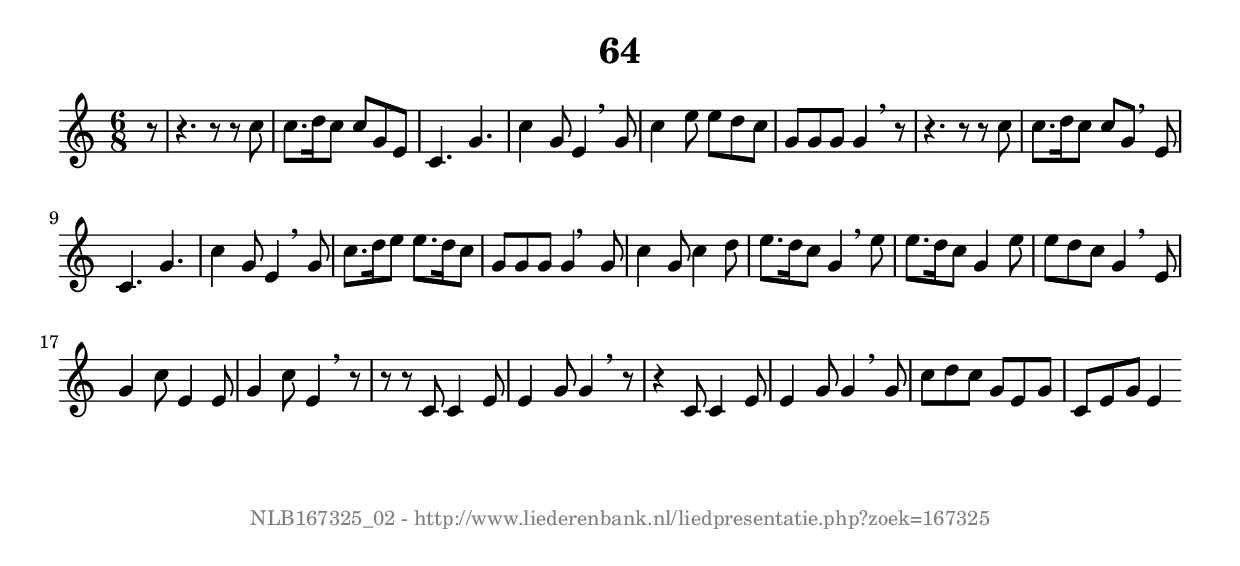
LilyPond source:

%
% produced by wce2krn 1.64 (7 June 2014)
%
\version"2.16"
#(append! paper-alist '(("long" . (cons (* 210 mm) (* 2000 mm)))))
#(set-default-paper-size "long")
sb = {\breathe}
mBreak = {\breathe }
bBreak = {\breathe }
x = {\once\override NoteHead #'style = #'cross }
gl=\glissando
itime={\override Staff.TimeSignature #'stencil = ##f }
ficta = {\once\set suggestAccidentals = ##t}
fine = {\once\override Score.RehearsalMark #'self-alignment-X = #1 \mark \markup {\italic{Fine}}}
dc = {\once\override Score.RehearsalMark #'self-alignment-X = #1 \mark \markup {\italic{D.C.}}}
dcf = {\once\override Score.RehearsalMark #'self-alignment-X = #1 \mark \markup {\italic{D.C. al Fine}}}
dcc = {\once\override Score.RehearsalMark #'self-alignment-X = #1 \mark \markup {\italic{D.C. al Coda}}}
ds = {\once\override Score.RehearsalMark #'self-alignment-X = #1 \mark \markup {\italic{D.S.}}}
dsf = {\once\override Score.RehearsalMark #'self-alignment-X = #1 \mark \markup {\italic{D.S. al Fine}}}
dsc = {\once\override Score.RehearsalMark #'self-alignment-X = #1 \mark \markup {\italic{D.S. al Coda}}}
pv = {\set Score.repeatCommands = #'((volta "1"))}
sv = {\set Score.repeatCommands = #'((volta "2"))}
tv = {\set Score.repeatCommands = #'((volta "3"))}
qv = {\set Score.repeatCommands = #'((volta "4"))}
xv = {\set Score.repeatCommands = #'((volta #f))}
\header{ tagline = ""
title = "64"
}
\score {{
\key c \major
\relative g'
{
\set melismaBusyProperties = #'()
\partial 32*4
\time 6/8
\tempo 4=120
\override Score.MetronomeMark #'transparent = ##t
\override Score.RehearsalMark #'break-visibility = #(vector #t #t #f)
r8 r4. r8 r c c8. d16 c8 c g e c4. g' c4 g8 e4 \mBreak
g8 c4 e8 e d c g g g g4 \sb r8 r4. r8 r c c8. d16 c8 c g \mBreak
e8 c4. g' c4 g8 e4 \sb g8 c8. d16 e8 e8. d16 c8 g g g g4 \bar":|:" \bBreak
g8 c4 g8 c4 d8 e8. d16 c8 g4 \sb e'8 e8. d16 c8 g4 e'8 e d c g4 \mBreak
e8 g4 c8 e,4 e8 g4 c8 e,4 \sb r8 r r c c4 e8 e4 g8 g4 \mBreak
r8 r4 c,8 c4 e8 e4 g8 g4 \sb g8 c d c g e g c, e g e4 \bar":|"
 }}
 \midi { }
 \layout {
            indent = 0.0\cm
}
}
\markup { \vspace #0 } \markup { \with-color #grey \fill-line { \center-column { \smaller "NLB167325_02 - http://www.liederenbank.nl/liedpresentatie.php?zoek=167325" } } }
